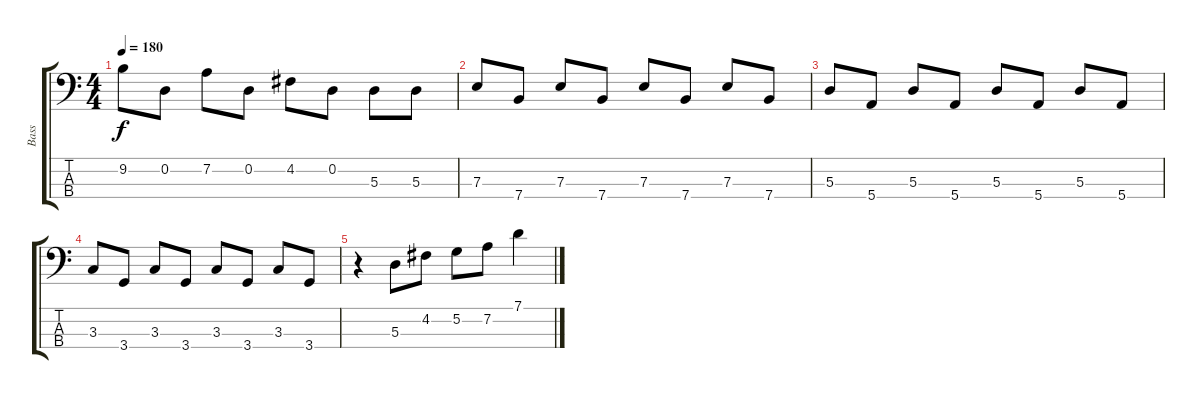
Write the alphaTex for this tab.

\track ("Bass" "Bass") {instrument electricbasspick}
\staff {score tabs}
\tuning (G2 D2 A1 E1) {hide}
\ts (4 4)
\tempo 180
\clef f4
\ks c
9.2.8{dy f} 0.2.8 7.2.8 0.2.8 4.2.8 0.2.8 5.3.8 5.3.8 |
7.3.8 7.4.8 7.3.8 7.4.8 7.3.8 7.4.8 7.3.8 7.4.8 |
5.3.8 5.4.8 5.3.8 5.4.8 5.3.8 5.4.8 5.3.8 5.4.8 |
3.3.8 3.4.8 3.3.8 3.4.8 3.3.8 3.4.8 3.3.8 3.4.8 |
r.4 5.3.8 4.2.8 5.2.8 7.2.8 7.1.4
